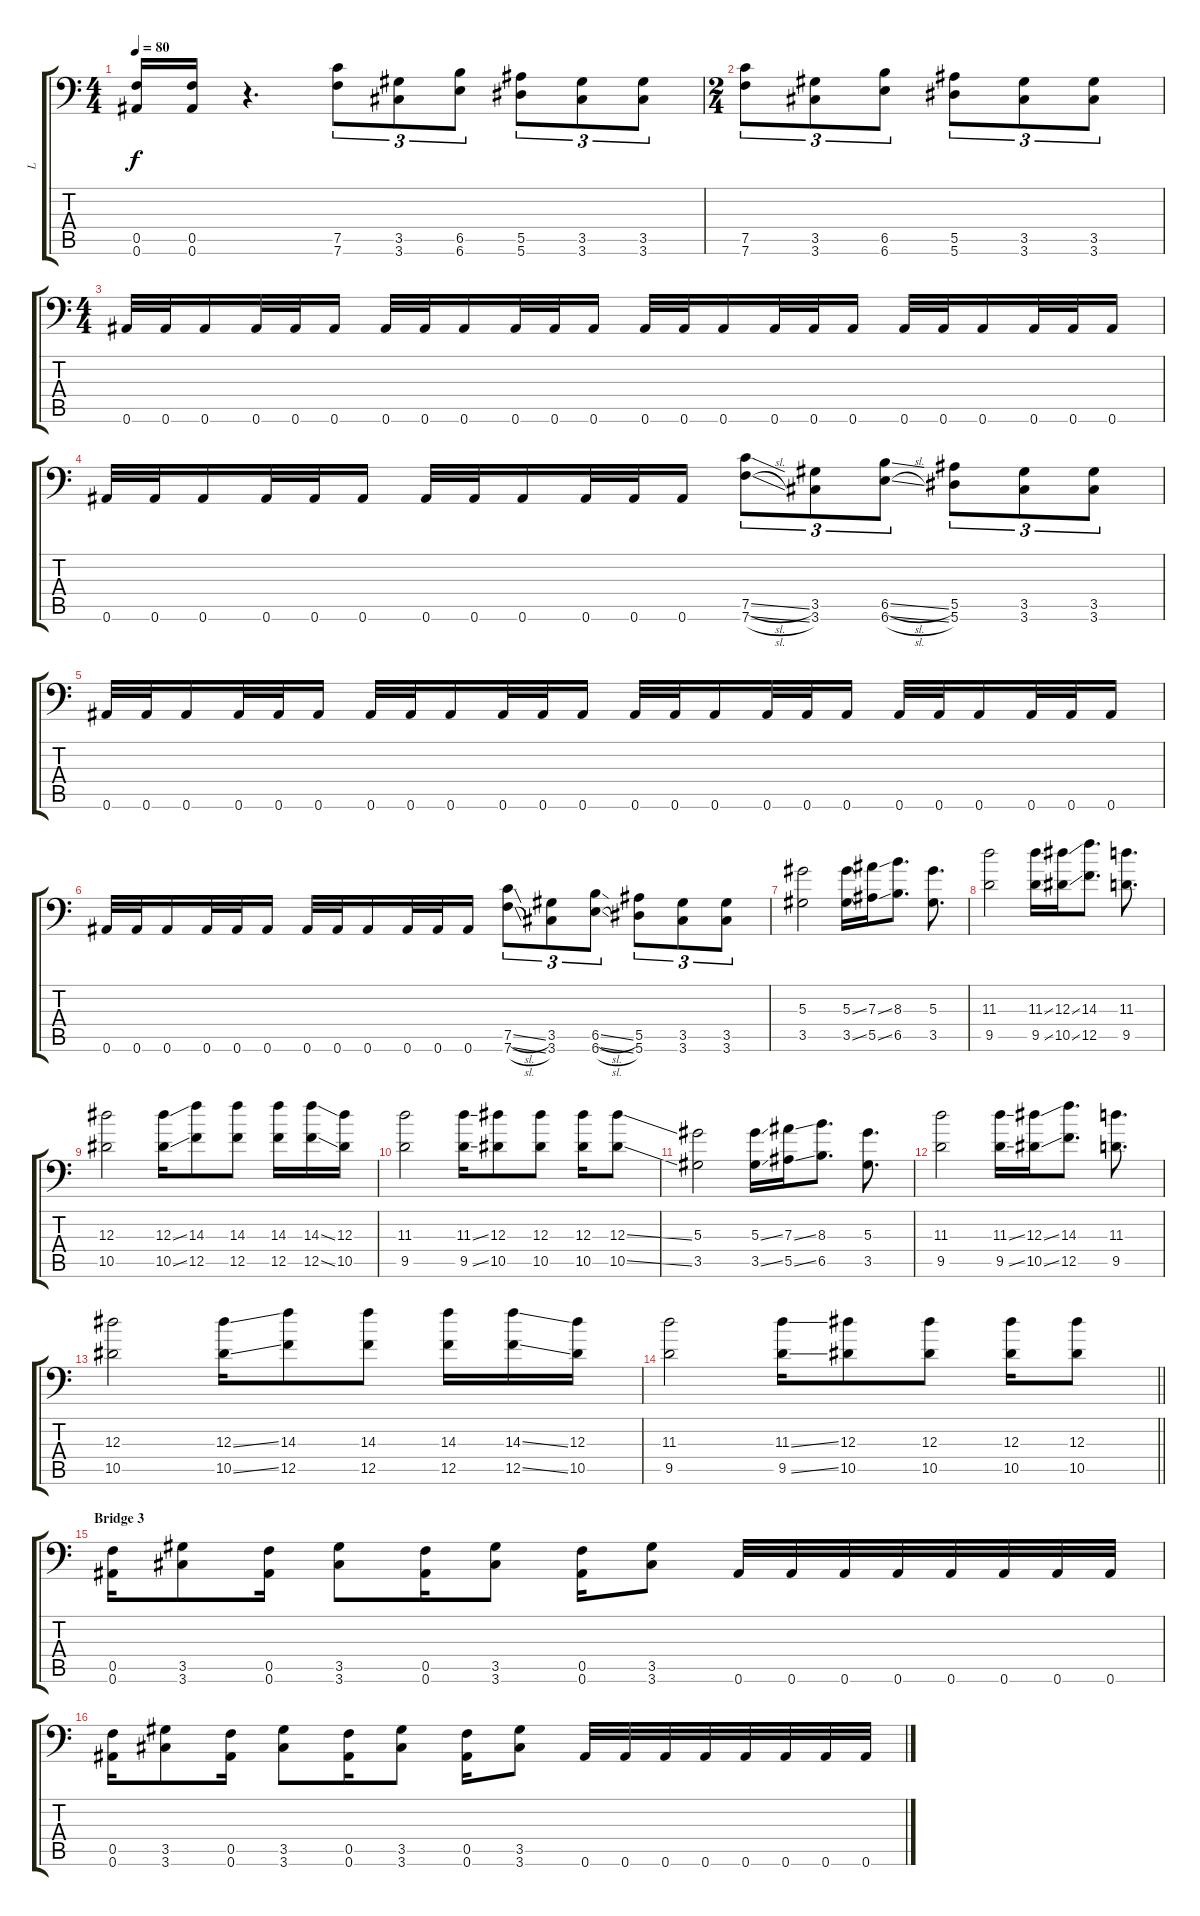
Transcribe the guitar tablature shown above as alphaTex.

\track ("L" "L") {instrument distortionguitar}
\staff {score tabs}
\tuning (C4 G3 Eb3 Bb2 F2 Bb1) {hide}
\ts (4 4)
\tempo 80
\clef f4
\ks c
(0.5 0.6).16{dy f} (0.5 0.6).16 r.4{d} (7.5 7.6).8{tu (3 2)} (3.5 3.6).8{tu (3 2)} (6.5 6.6).8{tu (3 2)} (5.5 5.6).8{tu (3 2)} (3.5 3.6).8{tu (3 2)} (3.5 3.6).8{tu (3 2)} |
\ts (2 4)
(7.5 7.6).8{tu (3 2)} (3.5 3.6).8{tu (3 2)} (6.5 6.6).8{tu (3 2)} (5.5 5.6).8{tu (3 2)} (3.5 3.6).8{tu (3 2)} (3.5 3.6).8{tu (3 2)} |
\ts (4 4)
0.6.32 0.6.32 0.6.16 0.6.32 0.6.32 0.6.16 0.6.32 0.6.32 0.6.16 0.6.32 0.6.32 0.6.16 0.6.32 0.6.32 0.6.16 0.6.32 0.6.32 0.6.16 0.6.32 0.6.32 0.6.16 0.6.32 0.6.32 0.6.16 |
0.6.32 0.6.32 0.6.16 0.6.32 0.6.32 0.6.16 0.6.32 0.6.32 0.6.16 0.6.32 0.6.32 0.6.16 (7.5{sl} 7.6{sl}).8{tu (3 2)} (3.5 3.6).8{tu (3 2)} (6.5{sl} 6.6{sl}).8{tu (3 2)} (5.5 5.6).8{tu (3 2)} (3.5 3.6).8{tu (3 2)} (3.5 3.6).8{tu (3 2)} |
0.6.32 0.6.32 0.6.16 0.6.32 0.6.32 0.6.16 0.6.32 0.6.32 0.6.16 0.6.32 0.6.32 0.6.16 0.6.32 0.6.32 0.6.16 0.6.32 0.6.32 0.6.16 0.6.32 0.6.32 0.6.16 0.6.32 0.6.32 0.6.16 |
0.6.32 0.6.32 0.6.16 0.6.32 0.6.32 0.6.16 0.6.32 0.6.32 0.6.16 0.6.32 0.6.32 0.6.16 (7.5{sl} 7.6{sl}).8{tu (3 2)} (3.5 3.6).8{tu (3 2)} (6.5{sl} 6.6{sl}).8{tu (3 2)} (5.5 5.6).8{tu (3 2)} (3.5 3.6).8{tu (3 2)} (3.5 3.6).8{tu (3 2)} |
(5.3 3.5).2 (5.3{ss} 3.5{ss}).16 (7.3{ss} 5.5{ss}).16 (8.3 6.5).8{d} (5.3 3.5).8{d} |
(11.3 9.5).2 (11.3{ss} 9.5{ss}).16 (12.3{ss} 10.5{ss}).16 (14.3 12.5).8{d} (11.3 9.5).8{d} |
(12.3 10.5).2 (12.3{ss} 10.5{ss}).16 (14.3 12.5).8 (14.3 12.5).8 (14.3 12.5).16 (14.3{ss} 12.5{ss}).16 (12.3 10.5).16 |
(11.3 9.5).2 (11.3{ss} 9.5{ss}).16 (12.3 10.5).8 (12.3 10.5).8 (12.3 10.5).16 (12.3{ss} 10.5{ss}).8 |
(5.3 3.5).2 (5.3{ss} 3.5{ss}).16 (7.3{ss} 5.5{ss}).16 (8.3 6.5).8{d} (5.3 3.5).8{d} |
(11.3 9.5).2 (11.3{ss} 9.5{ss}).16 (12.3{ss} 10.5{ss}).16 (14.3 12.5).8{d} (11.3 9.5).8{d} |
(12.3 10.5).2 (12.3{ss} 10.5{ss}).16 (14.3 12.5).8 (14.3 12.5).8 (14.3 12.5).16 (14.3{ss} 12.5{ss}).16 (12.3 10.5).16 |
\barLineRight lightlight
(11.3 9.5).2 (11.3{ss} 9.5{ss}).16 (12.3 10.5).8 (12.3 10.5).8 (12.3 10.5).16 (12.3 10.5).8 |
\section ("" "Bridge 3")
(0.5 0.6).16 (3.5 3.6).8 (0.5 0.6).16 (3.5 3.6).8 (0.5 0.6).16 (3.5 3.6).8 (0.5 0.6).16 (3.5 3.6).8 0.6.32 0.6.32 0.6.32 0.6.32 0.6.32 0.6.32 0.6.32 0.6.32 |
(0.5 0.6).16 (3.5 3.6).8 (0.5 0.6).16 (3.5 3.6).8 (0.5 0.6).16 (3.5 3.6).8 (0.5 0.6).16 (3.5 3.6).8 0.6.32 0.6.32 0.6.32 0.6.32 0.6.32 0.6.32 0.6.32 0.6.32
